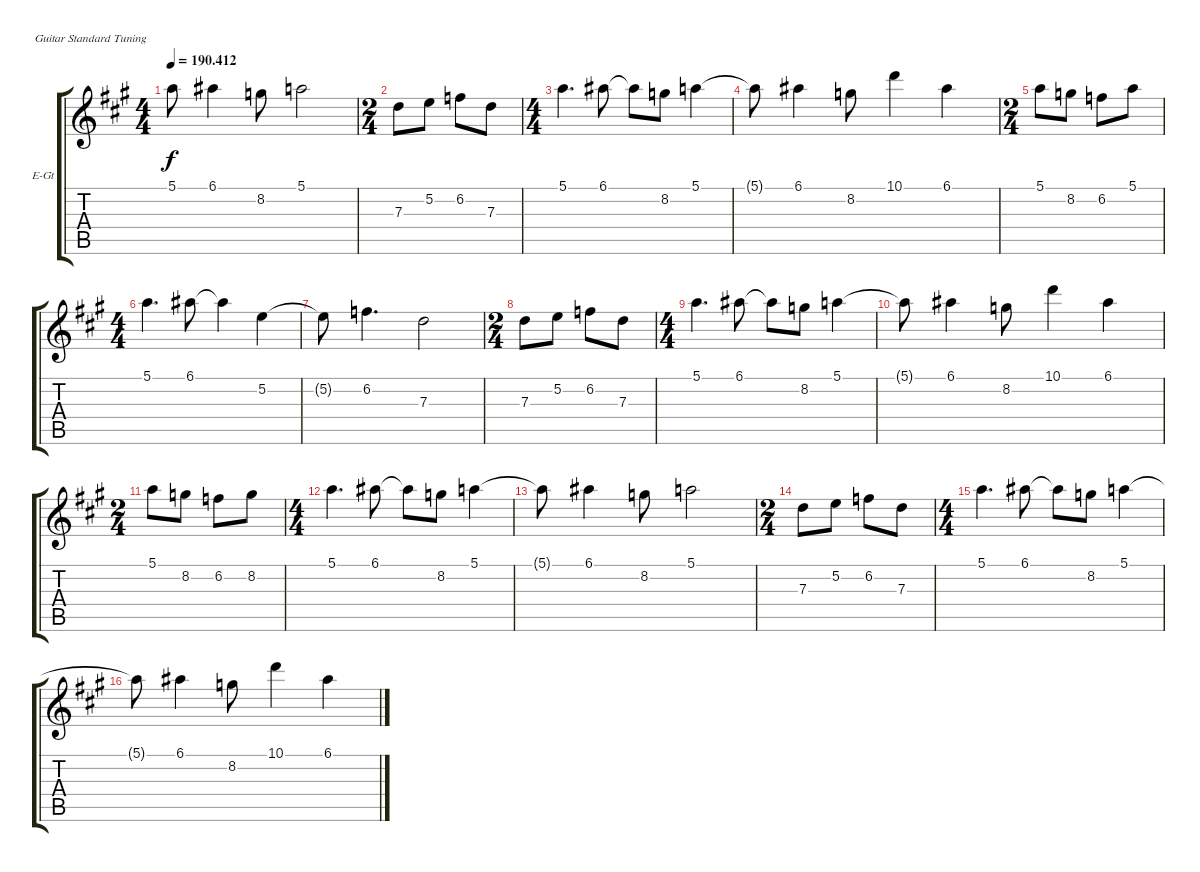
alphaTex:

\defaultSystemsLayout 4
\bracketExtendMode groupsimilarinstruments
\firstSystemTrackNameOrientation horizontal
\otherSystemsTrackNameOrientation horizontal
\track ("Gtr. 3 (elec.)" "E-Gt") {instrument electricguitarclean}
\staff {score tabs}
\tuning (E4 B3 G3 D3 A2 E2)
\ts (4 4)
\tempo
190.412
\accidentals auto
\clef g2
\ottava regular
\simile none
\ks a
5.1{t}.8{dy f} 6.1.4 8.2.8 5.1.2 |
\ts (2 4)
7.3.8 5.2.8 6.2.8 7.3.8 |
\ts (4 4)
5.1.4{d} 6.1.8 6.1{t}.8 8.2.8 5.1.4 |
5.1{t}.8 6.1.4 8.2.8 10.1.4 6.1.4 |
\ts (2 4)
5.1.8 8.2.8 6.2.8 5.1.8 |
\ts (4 4)
5.1.4{d} 6.1.8 6.1{t}.4 5.2.4 |
5.2{t}.8 6.2.4{d} 7.3.2 |
\ts (2 4)
7.3.8 5.2.8 6.2.8 7.3.8 |
\ts (4 4)
5.1.4{d} 6.1.8 6.1{t}.8 8.2.8 5.1.4 |
5.1{t}.8 6.1.4 8.2.8 10.1.4 6.1.4 |
\ts (2 4)
5.1.8 8.2.8 6.2.8 8.2.8 |
\ts (4 4)
5.1.4{d} 6.1.8 6.1{t}.8 8.2.8 5.1.4 |
5.1{t}.8 6.1.4 8.2.8 5.1.2 |
\ts (2 4)
7.3.8 5.2.8 6.2.8 7.3.8 |
\ts (4 4)
5.1.4{d} 6.1.8 6.1{t}.8 8.2.8 5.1.4 |
5.1{t}.8 6.1.4 8.2.8 10.1.4 6.1.4
